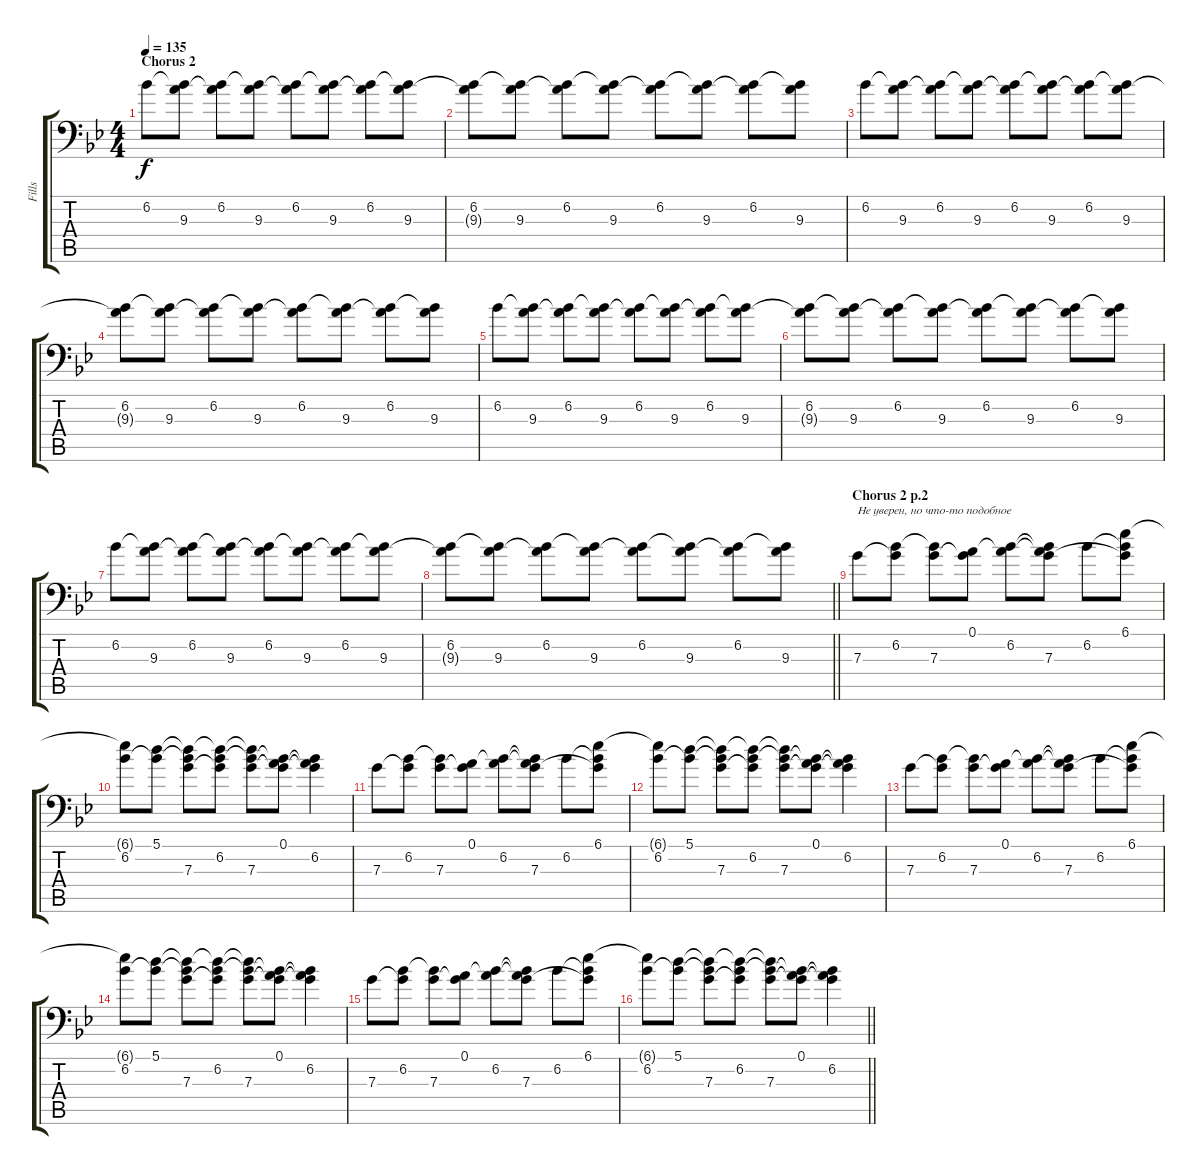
\track ("Fills" "Fills") {instrument distortionguitar}
\staff {score tabs}
\tuning (A3 E3 C3 G2 D2 G1) {hide}
\ts (4 4)
\section ("" "Chorus 2")
\tempo 135
\clef f4
\ks gminor
6.2.8{dy f} (6.2{t} 9.3).8 (6.2 9.3{t}).8 (6.2{t} 9.3).8 (6.2 9.3{t}).8 (6.2{t} 9.3).8 (6.2 9.3{t}).8 (6.2{t} 9.3).8 |
(6.2 9.3{t}).8 (6.2{t} 9.3).8 (6.2 9.3{t}).8 (6.2{t} 9.3).8 (6.2 9.3{t}).8 (6.2{t} 9.3).8 (6.2 9.3{t}).8 (6.2{t} 9.3).8 |
6.2.8 (6.2{t} 9.3).8 (6.2 9.3{t}).8 (6.2{t} 9.3).8 (6.2 9.3{t}).8 (6.2{t} 9.3).8 (6.2 9.3{t}).8 (6.2{t} 9.3).8 |
(6.2 9.3{t}).8 (6.2{t} 9.3).8 (6.2 9.3{t}).8 (6.2{t} 9.3).8 (6.2 9.3{t}).8 (6.2{t} 9.3).8 (6.2 9.3{t}).8 (6.2{t} 9.3).8 |
6.2.8 (6.2{t} 9.3).8 (6.2 9.3{t}).8 (6.2{t} 9.3).8 (6.2 9.3{t}).8 (6.2{t} 9.3).8 (6.2 9.3{t}).8 (6.2{t} 9.3).8 |
(6.2 9.3{t}).8 (6.2{t} 9.3).8 (6.2 9.3{t}).8 (6.2{t} 9.3).8 (6.2 9.3{t}).8 (6.2{t} 9.3).8 (6.2 9.3{t}).8 (6.2{t} 9.3).8 |
6.2.8 (6.2{t} 9.3).8 (6.2 9.3{t}).8 (6.2{t} 9.3).8 (6.2 9.3{t}).8 (6.2{t} 9.3).8 (6.2 9.3{t}).8 (6.2{t} 9.3).8 |
\barLineRight lightlight
(6.2 9.3{t}).8 (6.2{t} 9.3).8 (6.2 9.3{t}).8 (6.2{t} 9.3).8 (6.2 9.3{t}).8 (6.2{t} 9.3).8 (6.2 9.3{t}).8 (6.2{t} 9.3).8 |
\section ("" "Chorus 2 p.2")
7.3.8{txt "Не уверен, но что-то подобное"} (6.2 7.3{t}).8 (6.2{t} 7.3).8 (0.1 7.3{t}).8 (0.1{t} 6.2).8 (0.1{t} 6.2{t} 7.3).8 6.2.8 (6.1 6.2{t} 7.3{t}).8 |
(6.1{t} 6.2).8 (5.1 6.2{t}).8 (5.1{t} 6.2{t} 7.3).8 (5.1{t} 6.2 7.3{t}).8 (5.1{t} 6.2{t} 7.3).8 (0.1 6.2{t} 7.3{t}).8 (0.1{t} 6.2 7.3{t}).4 |
7.3.8 (6.2 7.3{t}).8 (6.2{t} 7.3).8 (0.1 7.3{t}).8 (0.1{t} 6.2).8 (0.1{t} 6.2{t} 7.3).8 6.2.8 (6.1 6.2{t} 7.3{t}).8 |
(6.1{t} 6.2).8 (5.1 6.2{t}).8 (5.1{t} 6.2{t} 7.3).8 (5.1{t} 6.2 7.3{t}).8 (5.1{t} 6.2{t} 7.3).8 (0.1 6.2{t} 7.3{t}).8 (0.1{t} 6.2 7.3{t}).4 |
7.3.8 (6.2 7.3{t}).8 (6.2{t} 7.3).8 (0.1 7.3{t}).8 (0.1{t} 6.2).8 (0.1{t} 6.2{t} 7.3).8 6.2.8 (6.1 6.2{t} 7.3{t}).8 |
(6.1{t} 6.2).8 (5.1 6.2{t}).8 (5.1{t} 6.2{t} 7.3).8 (5.1{t} 6.2 7.3{t}).8 (5.1{t} 6.2{t} 7.3).8 (0.1 6.2{t} 7.3{t}).8 (0.1{t} 6.2 7.3{t}).4 |
7.3.8 (6.2 7.3{t}).8 (6.2{t} 7.3).8 (0.1 7.3{t}).8 (0.1{t} 6.2).8 (0.1{t} 6.2{t} 7.3).8 6.2.8 (6.1 6.2{t} 7.3{t}).8 |
\barLineRight lightlight
(6.1{t} 6.2).8 (5.1 6.2{t}).8 (5.1{t} 6.2{t} 7.3).8 (5.1{t} 6.2 7.3{t}).8 (5.1{t} 6.2{t} 7.3).8 (0.1 6.2{t} 7.3{t}).8 (0.1{t} 6.2 7.3{t}).4
